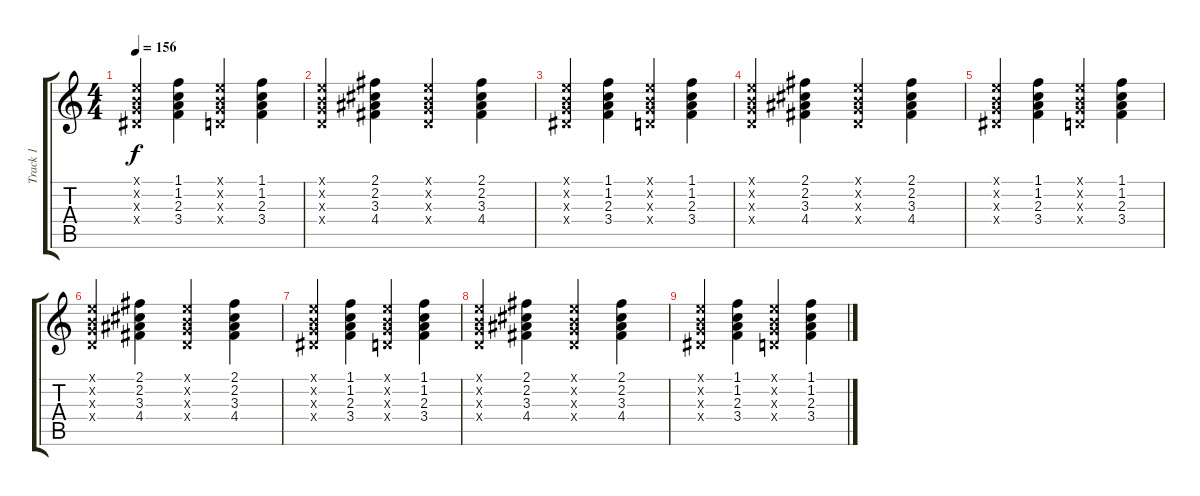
\track ("Track 1" "Track 1") {instrument electricguitarclean}
\staff {score tabs}
\tuning (E4 B3 G3 D3 A2 E2) {hide}
\ts (4 4)
\tempo 156
\clef g2
\ks c
(0.1{x} 0.2{x} 0.3{x} 1.4{x}).4{dy f} (1.1 1.2 2.3 3.4).4 (0.1{x} 0.2{x} 0.3{x} 0.4{x}).4 (1.1 1.2 2.3 3.4).4 |
(0.1{x} 0.2{x} 0.3{x} 0.4{x}).4 (2.1 2.2 3.3 4.4).4 (0.1{x} 0.2{x} 0.3{x} 0.4{x}).4 (2.1 2.2 3.3 4.4).4 |
(0.1{x} 0.2{x} 0.3{x} 1.4{x}).4 (1.1 1.2 2.3 3.4).4 (0.1{x} 0.2{x} 0.3{x} 0.4{x}).4 (1.1 1.2 2.3 3.4).4 |
(0.1{x} 0.2{x} 0.3{x} 0.4{x}).4 (2.1 2.2 3.3 4.4).4 (0.1{x} 0.2{x} 0.3{x} 0.4{x}).4 (2.1 2.2 3.3 4.4).4 |
(0.1{x} 0.2{x} 0.3{x} 1.4{x}).4 (1.1 1.2 2.3 3.4).4 (0.1{x} 0.2{x} 0.3{x} 0.4{x}).4 (1.1 1.2 2.3 3.4).4 |
(0.1{x} 0.2{x} 0.3{x} 0.4{x}).4 (2.1 2.2 3.3 4.4).4 (0.1{x} 0.2{x} 0.3{x} 0.4{x}).4 (2.1 2.2 3.3 4.4).4 |
(0.1{x} 0.2{x} 0.3{x} 1.4{x}).4 (1.1 1.2 2.3 3.4).4 (0.1{x} 0.2{x} 0.3{x} 0.4{x}).4 (1.1 1.2 2.3 3.4).4 |
(0.1{x} 0.2{x} 0.3{x} 0.4{x}).4 (2.1 2.2 3.3 4.4).4 (0.1{x} 0.2{x} 0.3{x} 0.4{x}).4 (2.1 2.2 3.3 4.4).4 |
(0.1{x} 0.2{x} 0.3{x} 1.4{x}).4 (1.1 1.2 2.3 3.4).4 (0.1{x} 0.2{x} 0.3{x} 0.4{x}).4 (1.1 1.2 2.3 3.4).4
